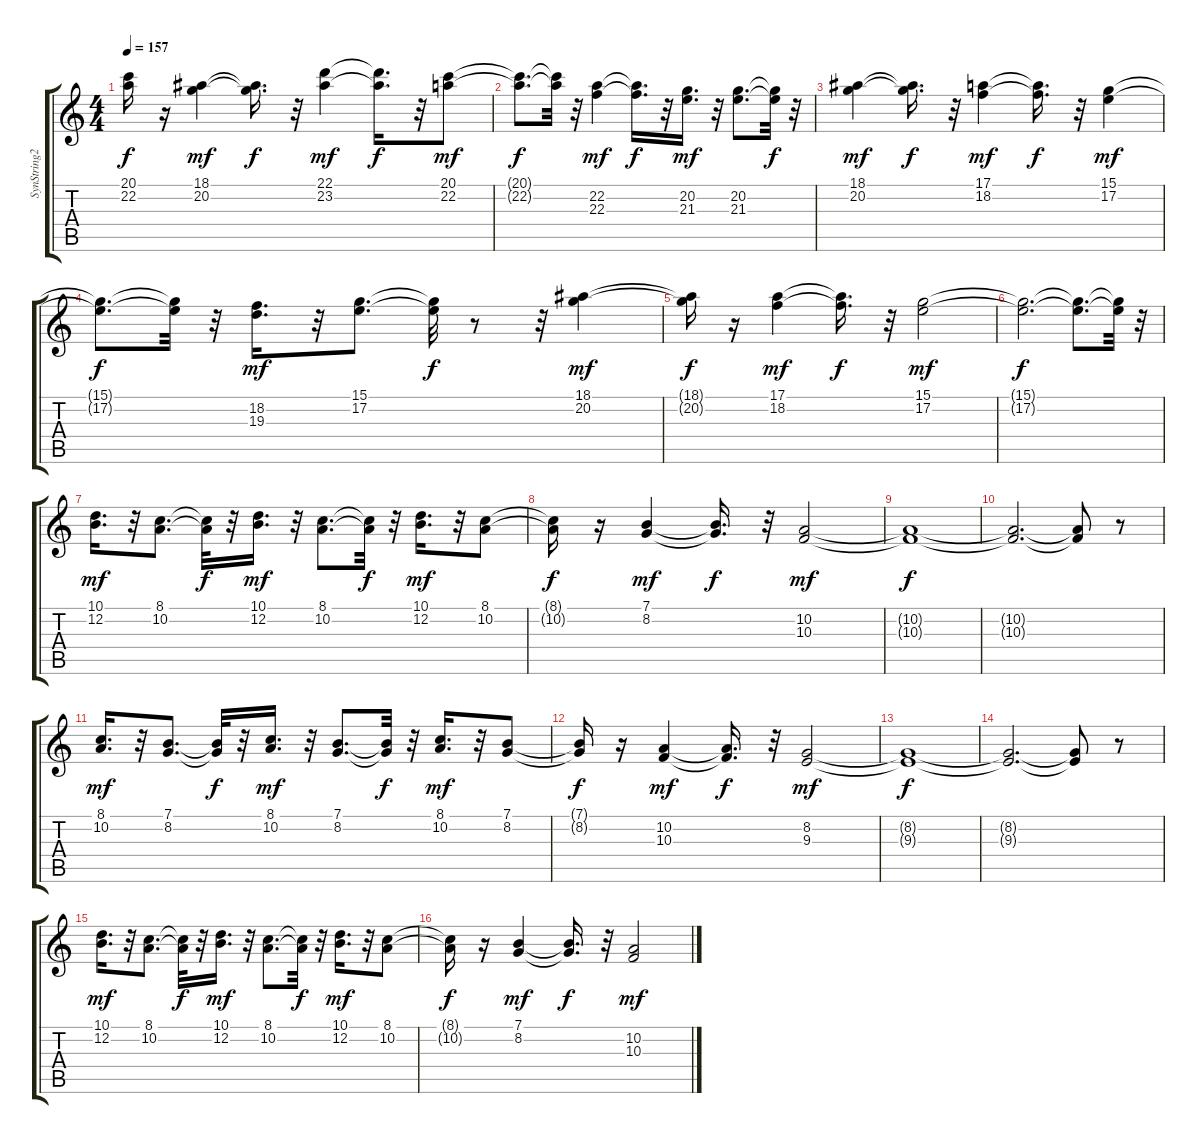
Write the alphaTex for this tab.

\track ("SynString2          " "SynString2") {instrument synthstrings2}
\staff {score tabs}
\tuning (E4 B3 G3 D3 A2 E2) {hide}
\ts (4 4)
\tempo 157
\clef g2
\ks c
(20.1{t} 22.2{t}).16{dy f} r.16 (18.1 20.2).4{dy mf} (18.1{t} 20.2{t}).16{d dy f} r.32 (22.1 23.2).4{dy mf} (22.1{t} 23.2{t}).16{d dy f} r.32 (20.1 22.2).8{dy mf} |
(20.1{t} 22.2{t}).8{d dy f} (20.1{t} 22.2{t}).32 r.32 (22.2 22.3).4{dy mf} (22.2{t} 22.3{t}).16{d dy f} r.32 (20.2 21.3).16{d dy mf} r.32 (20.2 21.3).8{d} (20.2{t} 21.3{t}).32{dy f} r.32 |
(18.1 20.2).4{dy mf} (18.1{t} 20.2{t}).16{d dy f} r.32 (17.1 18.2).4{dy mf} (17.1{t} 18.2{t}).16{d dy f} r.32 (15.1 17.2).4{dy mf} |
(15.1{t} 17.2{t}).8{d dy f} (15.1{t} 17.2{t}).32 r.32 (18.2 19.3).16{d dy mf} r.32 (15.1 17.2).8{d} (15.1{t} 17.2{t}).32{dy f} r.8 r.32 (18.1 20.2).4{dy mf} |
(18.1{t} 20.2{t}).16{dy f} r.16 (17.1 18.2).4{dy mf} (17.1{t} 18.2{t}).16{d dy f} r.32 (15.1 17.2).2{dy mf} |
(15.1{t} 17.2{t}).2{d dy f} (15.1{t} 17.2{t}).8{d} (15.1{t} 17.2{t}).32 r.32 |
(10.1 12.2).16{d dy mf} r.32 (8.1 10.2).8{d} (8.1{t} 10.2{t}).32{dy f} r.32 (10.1 12.2).16{d dy mf} r.32 (8.1 10.2).8{d} (8.1{t} 10.2{t}).32{dy f} r.32 (10.1 12.2).16{d dy mf} r.32 (8.1 10.2).8 |
(8.1{t} 10.2{t}).16{dy f} r.16 (7.1 8.2).4{dy mf} (7.1{t} 8.2{t}).16{d dy f} r.32 (10.2 10.3).2{dy mf} |
(10.2{t} 10.3{t}).1{dy f} |
(10.2{t} 10.3{t}).2{d} (10.2{t} 10.3{t}).8 r.8 |
(8.1 10.2).16{d dy mf} r.32 (7.1 8.2).8{d} (7.1{t} 8.2{t}).32{dy f} r.32 (8.1 10.2).16{d dy mf} r.32 (7.1 8.2).8{d} (7.1{t} 8.2{t}).32{dy f} r.32 (8.1 10.2).16{d dy mf} r.32 (7.1 8.2).8 |
(7.1{t} 8.2{t}).16{dy f} r.16 (10.2 10.3).4{dy mf} (10.2{t} 10.3{t}).16{d dy f} r.32 (8.2 9.3).2{dy mf} |
(8.2{t} 9.3{t}).1{dy f} |
(8.2{t} 9.3{t}).2{d} (8.2{t} 9.3{t}).8 r.8 |
(10.1 12.2).16{d dy mf} r.32 (8.1 10.2).8{d} (8.1{t} 10.2{t}).32{dy f} r.32 (10.1 12.2).16{d dy mf} r.32 (8.1 10.2).8{d} (8.1{t} 10.2{t}).32{dy f} r.32 (10.1 12.2).16{d dy mf} r.32 (8.1 10.2).8 |
(8.1{t} 10.2{t}).16{dy f} r.16 (7.1 8.2).4{dy mf} (7.1{t} 8.2{t}).16{d dy f} r.32 (10.2 10.3).2{dy mf}
